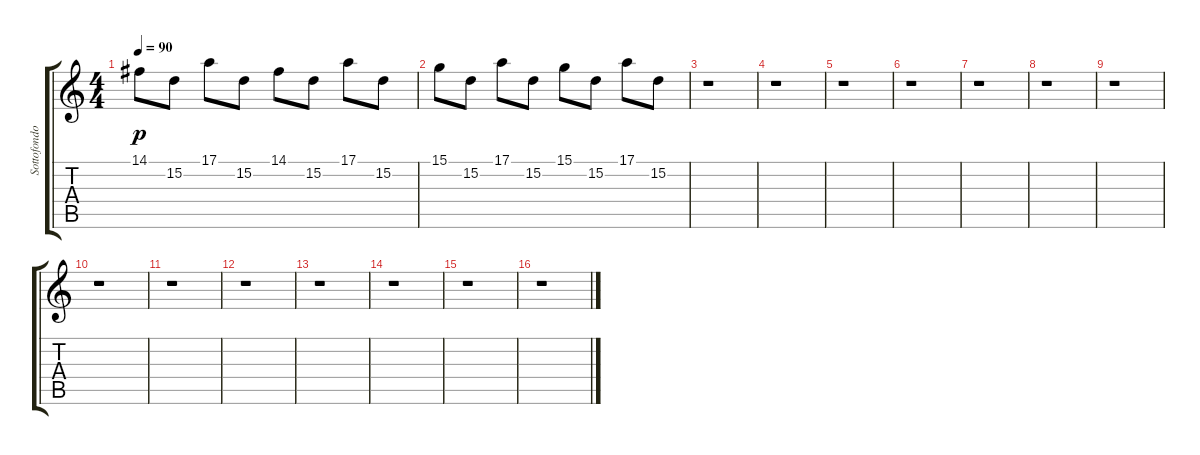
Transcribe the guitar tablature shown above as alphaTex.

\track ("Sottofondo2" "Sottofondo") {instrument electricpiano1}
\staff {score tabs}
\tuning (E4 B3 G3 D3 A2 E2) {hide}
\ts (4 4)
\tempo 90
\clef g2
\ks c
14.1.8{dy p} 15.2.8 17.1.8 15.2.8 14.1.8 15.2.8 17.1.8 15.2.8 |
15.1.8 15.2.8 17.1.8 15.2.8 15.1.8 15.2.8 17.1.8 15.2.8 |
r.1 |
r.1 |
r.1 |
r.1 |
r.1 |
r.1 |
r.1 |
r.1 |
r.1 |
r.1 |
r.1 |
r.1 |
r.1 |
r.1
